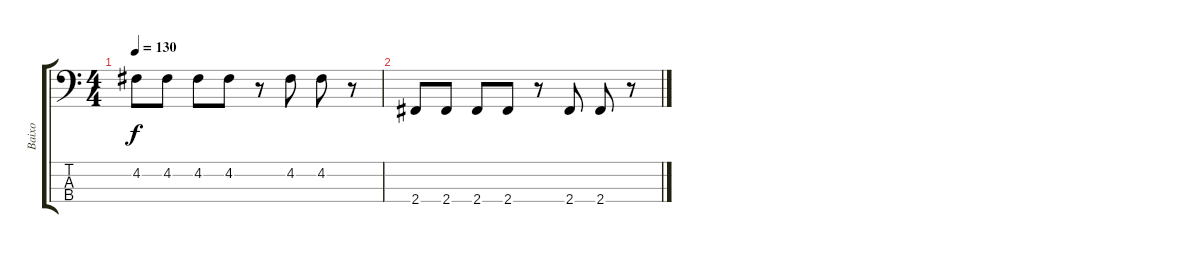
\track ("Baixo" "Baixo") {instrument electricbassfinger}
\staff {score tabs}
\tuning (G2 D2 A1 E1) {hide}
\ts (4 4)
\tempo 130
\clef f4
\ks c
4.2.8{dy f} 4.2.8 4.2.8 4.2.8 r.8 4.2.8 4.2.8 r.8 |
2.4.8 2.4.8 2.4.8 2.4.8 r.8 2.4.8 2.4.8 r.8
